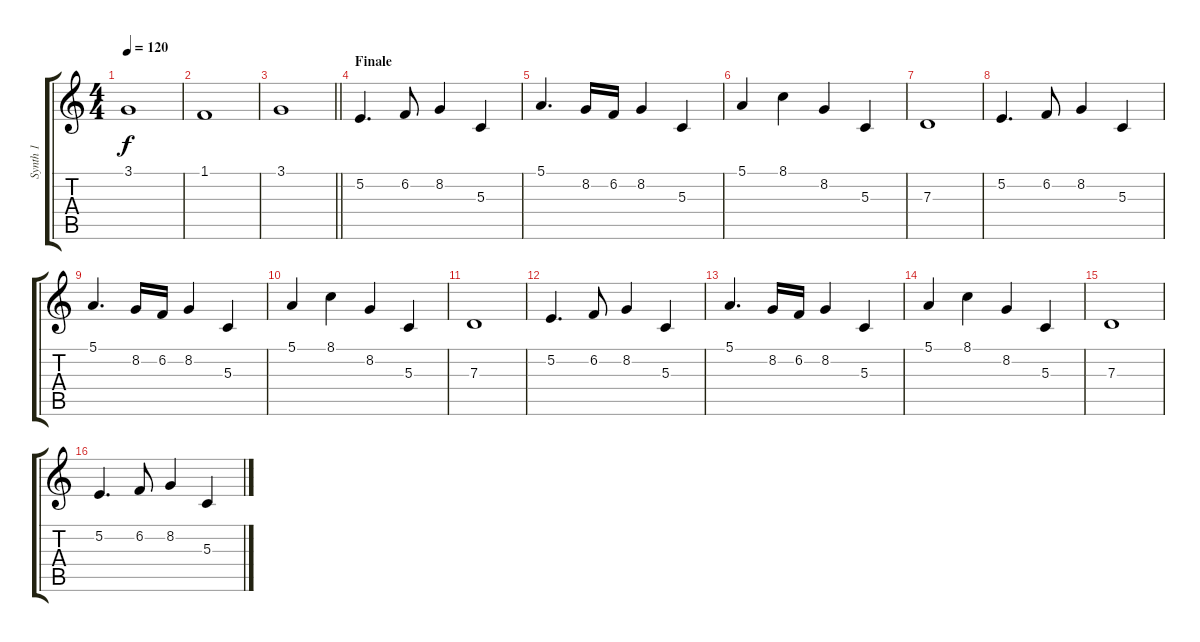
\track ("Synth 1" "Synth 1") {instrument stringensemble1}
\staff {score tabs}
\tuning (E4 B3 G3 D3 A2 E2) {hide}
\ts (4 4)
\tempo 120
\clef g2
\ks c
3.1.1{dy f} |
1.1.1 |
\barLineRight lightlight
3.1.1 |
\section ("" "Finale")
5.2.4{d} 6.2.8 8.2.4 5.3.4 |
5.1.4{d} 8.2.16 6.2.16 8.2.4 5.3.4 |
5.1.4 8.1.4 8.2.4 5.3.4 |
7.3.1 |
5.2.4{d} 6.2.8 8.2.4 5.3.4 |
5.1.4{d} 8.2.16 6.2.16 8.2.4 5.3.4 |
5.1.4 8.1.4 8.2.4 5.3.4 |
7.3.1 |
5.2.4{d} 6.2.8 8.2.4 5.3.4 |
5.1.4{d} 8.2.16 6.2.16 8.2.4 5.3.4 |
5.1.4 8.1.4 8.2.4 5.3.4 |
7.3.1 |
5.2.4{d} 6.2.8 8.2.4 5.3.4
